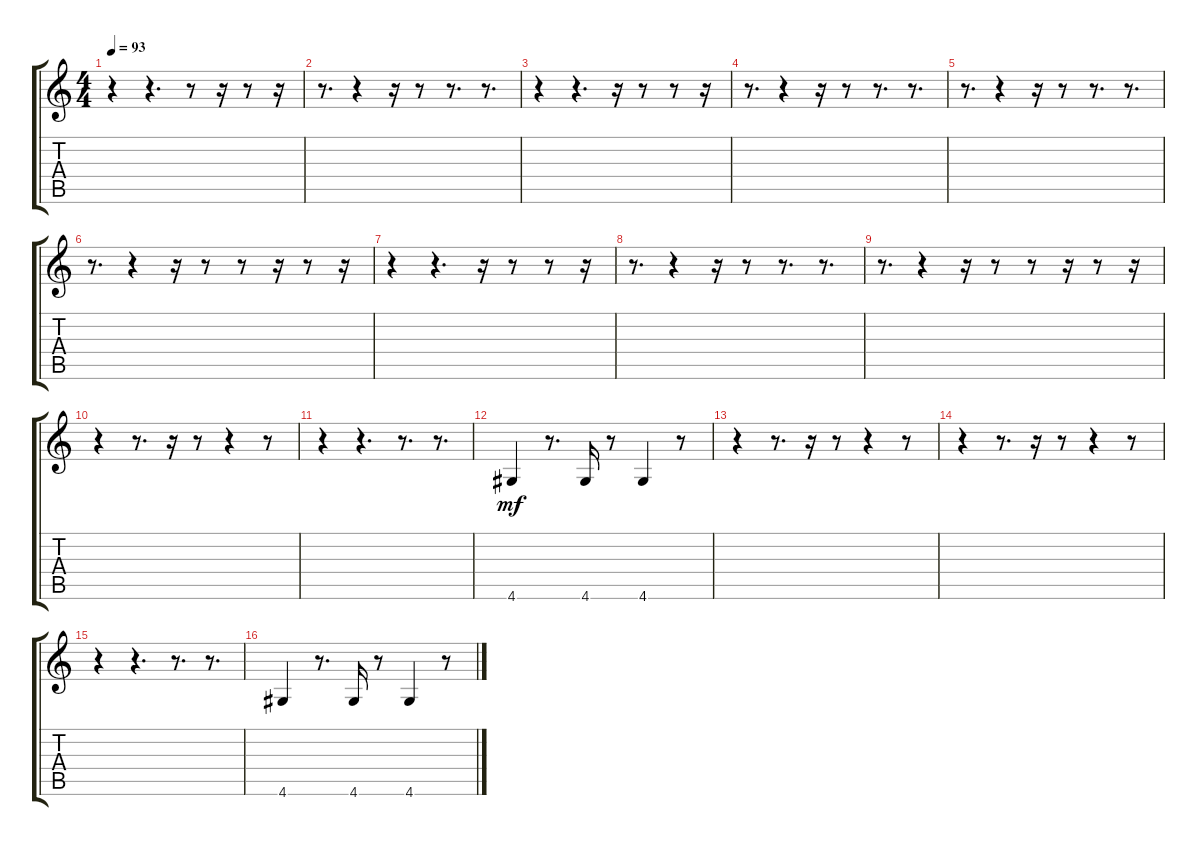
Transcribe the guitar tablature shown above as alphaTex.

\track "" {instrument electricbassfinger}
\staff {score tabs}
\tuning (E4 B3 G3 D3 A2 E2) {hide}
\ts (4 4)
\tempo 93
\clef g2
\ks c
r.4{dy mf} r.4{d} r.8 r.16 r.8 r.16 |
r.8{d} r.4 r.16 r.8 r.8{d} r.8{d} |
r.4 r.4{d} r.16 r.8 r.8 r.16 |
r.8{d} r.4 r.16 r.8 r.8{d} r.8{d} |
r.8{d} r.4 r.16 r.8 r.8{d} r.8{d} |
r.8{d} r.4 r.16 r.8 r.8 r.16 r.8 r.16 |
r.4 r.4{d} r.16 r.8 r.8 r.16 |
r.8{d} r.4 r.16 r.8 r.8{d} r.8{d} |
r.8{d} r.4 r.16 r.8 r.8 r.16 r.8 r.16 |
r.4 r.8{d} r.16 r.8 r.4 r.8 |
r.4 r.4{d} r.8{d} r.8{d} |
4.6.4 r.8{d} 4.6.16 r.8 4.6.4 r.8 |
r.4 r.8{d} r.16 r.8 r.4 r.8 |
r.4 r.8{d} r.16 r.8 r.4 r.8 |
r.4 r.4{d} r.8{d} r.8{d} |
4.6.4 r.8{d} 4.6.16 r.8 4.6.4 r.8
